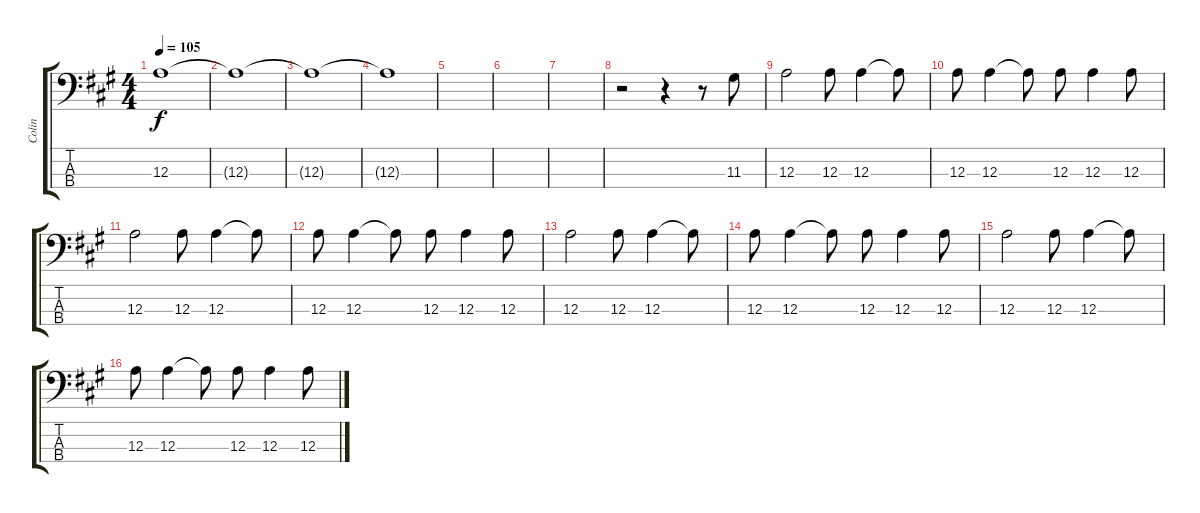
\track ("Colin" "Colin") {instrument electricbassfinger}
\staff {score tabs}
\tuning (G2 D2 A1 E1) {hide}
\ts (4 4)
\tempo 105
\clef f4
\ks a
12.3.1{dy f} |
12.3{t}.1 |
12.3{t}.1 |
12.3{t}.1 |
|
|
|
r.2 r.4 r.8 11.3.8 |
12.3.2 12.3.8 12.3.4 12.3{t}.8 |
12.3.8 12.3.4 12.3{t}.8 12.3.8 12.3.4 12.3.8 |
12.3.2 12.3.8 12.3.4 12.3{t}.8 |
12.3.8 12.3.4 12.3{t}.8 12.3.8 12.3.4 12.3.8 |
12.3.2 12.3.8 12.3.4 12.3{t}.8 |
12.3.8 12.3.4 12.3{t}.8 12.3.8 12.3.4 12.3.8 |
12.3.2 12.3.8 12.3.4 12.3{t}.8 |
12.3.8 12.3.4 12.3{t}.8 12.3.8 12.3.4 12.3.8
